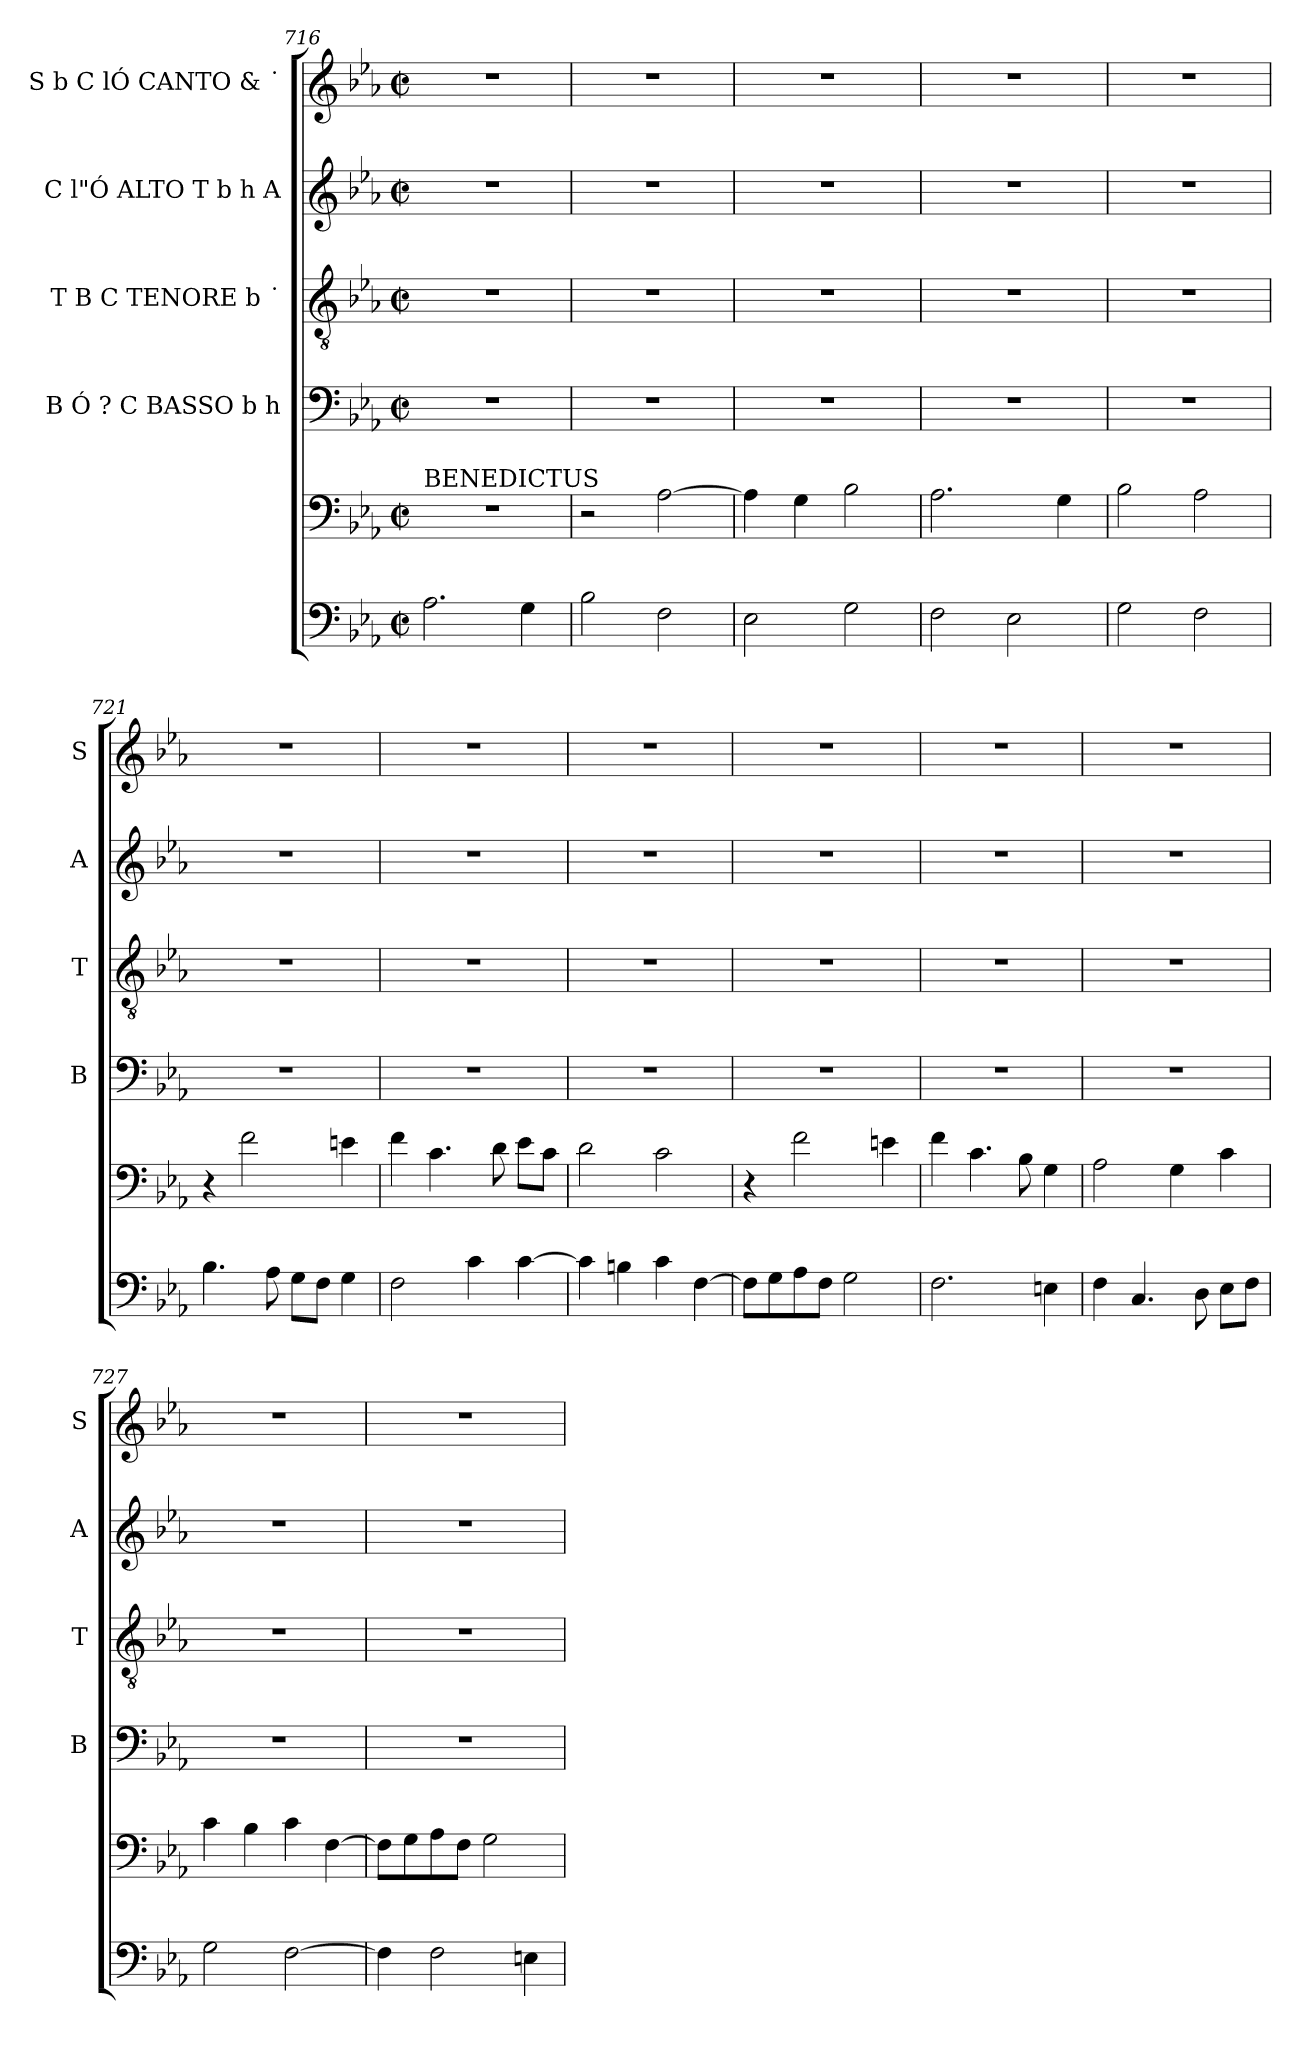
**kern	**kern	**kern	**kern	**kern	**kern
*part6	*part5	*part4	*part3	*part2	*part1
*staff6	*staff5	*staff4	*staff3	*staff2	*staff1
*	*	*I"B Ó ? C BASSO b h	*I"T B C TENORE b ˙	*I"C l"Ó ALTO T b h A	*I"S b C lÓ CANTO & ˙
*	*	*I'B	*I'T	*I'A	*I'S
*clefF4	*clefF4	*clefF4	*clefGv2	*clefG2	*clefG2
*k[b-e-a-]	*k[b-e-a-]	*k[b-e-a-]	*k[b-e-a-]	*k[b-e-a-]	*k[b-e-a-]
*E-:	*E-:	*E-:	*E-:	*E-:	*E-:
*M2/2	*M2/2	*M2/2	*M2/2	*M2/2	*M2/2
*met(c|)	*met(c|)	*met(c|)	*met(c|)	*met(c|)	*met(c|)
=716	=716	=716	=716	=716	=716
!	!LO:TX:a:t=BENEDICTUS	!	!	!	!
2.A-\	1r	1r	1r	1r	1r
4G\	.	.	.	.	.
=717	=717	=717	=717	=717	=717
2B-\	2r	1r	1r	1r	1r
2F\	[>2A-\	.	.	.	.
=718	=718	=718	=718	=718	=718
2E-\	4A-\]	1r	1r	1r	1r
.	4G\	.	.	.	.
2G\	2B-\	.	.	.	.
=719	=719	=719	=719	=719	=719
2F\	2.A-\	1r	1r	1r	1r
2E-\	.	.	.	.	.
.	4G\	.	.	.	.
=720	=720	=720	=720	=720	=720
2G\	2B-\	1r	1r	1r	1r
2F\	2A-\	.	.	.	.
!!LO:LB:g=z
=721	=721	=721	=721	=721	=721
4.B-\	4r	1r	1r	1r	1r
.	2f\	.	.	.	.
8A-\	.	.	.	.	.
8G\L	.	.	.	.	.
8F\J	.	.	.	.	.
4G\	4en\	.	.	.	.
=722	=722	=722	=722	=722	=722
2F\	4f\	1r	1r	1r	1r
.	4.c\	.	.	.	.
4c\	.	.	.	.	.
.	8d\	.	.	.	.
[>4c\	8e-\L	.	.	.	.
.	8c\J	.	.	.	.
=723	=723	=723	=723	=723	=723
4c\]	2d\	1r	1r	1r	1r
4Bn\	.	.	.	.	.
4c\	2c\	.	.	.	.
[>4F\	.	.	.	.	.
=724	=724	=724	=724	=724	=724
8F\L]	4r	1r	1r	1r	1r
8G\	.	.	.	.	.
8A-\	2f\	.	.	.	.
8F\J	.	.	.	.	.
2G\	.	.	.	.	.
.	4en\	.	.	.	.
=725	=725	=725	=725	=725	=725
2.F\	4f\	1r	1r	1r	1r
.	4.c\	.	.	.	.
.	8B-\	.	.	.	.
4En\	4G\	.	.	.	.
!!LO:LB:g=z
=726	=726	=726	=726	=726	=726
4F\	2A-\	1r	1r	1r	1r
4.C/	.	.	.	.	.
.	4G\	.	.	.	.
8D\	.	.	.	.	.
8E-\L	4c\	.	.	.	.
8F\J	.	.	.	.	.
=727	=727	=727	=727	=727	=727
2G\	4c\	1r	1r	1r	1r
.	4B-\	.	.	.	.
[>2F\	4c\	.	.	.	.
.	[>4F\	.	.	.	.
=728	=728	=728	=728	=728	=728
4F\]	8F\L]	1r	1r	1r	1r
.	8G\	.	.	.	.
2F\	8A-\	.	.	.	.
.	8F\J	.	.	.	.
.	2G\	.	.	.	.
4En\	.	.	.	.	.
=	=	=	=	=	=
*-	*-	*-	*-	*-	*-
